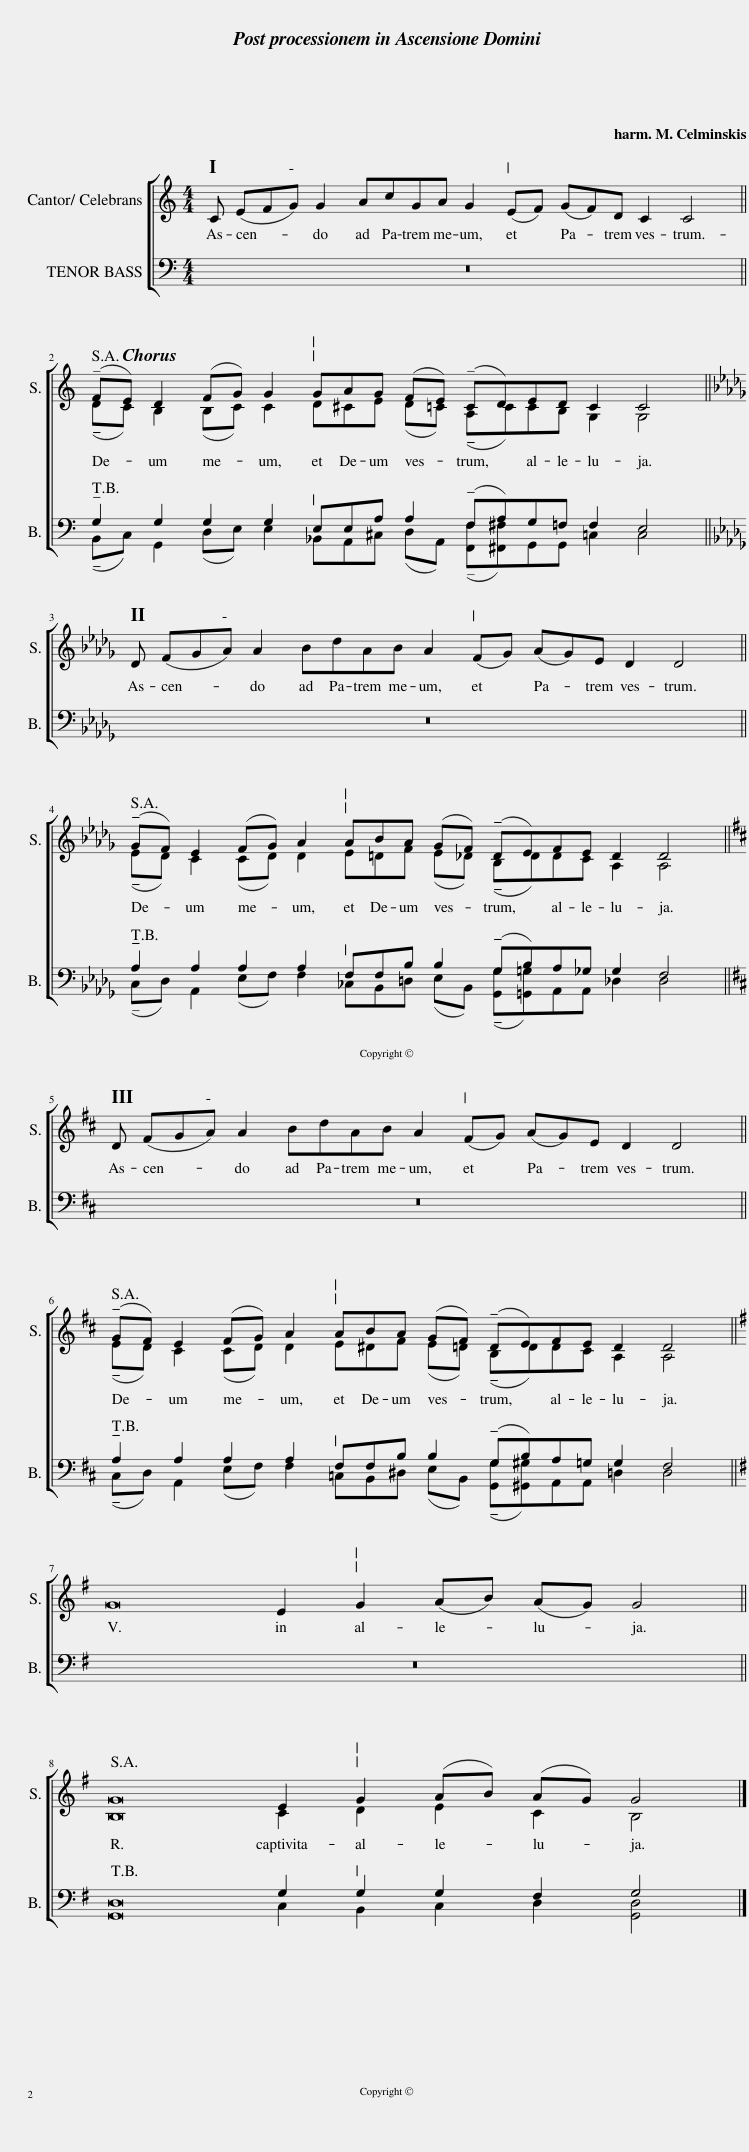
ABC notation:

X:1
%%score [ ( 1 2 ) ( 3 4 ) ]
L:1/8
M:4/4
I:linebreak $
K:C
V:1 treble
V:2 treble
V:3 bass
V:4 bass
V:1
 C (EFG) G2 AcGA G2 (EF) (GF)D C2 C4 ||$ (!tenuto!FE) D2 (FG) G2 GAG (FE) (!tenuto!CD)ED C2 C4 ||$[K:Db] D (FGA) A2 BdAB A2 (FG) (AG)E D2 D4 ||$ (!tenuto!GF) E2 (FG) A2 ABA (GF) (!tenuto!DE)FE D2 D4 ||$[K:D] D (FGA) A2 BdAB A2 (FG) (AG)E D2 D4 ||$ %5
 (!tenuto!GF) E2 (FG) A2 ABA (GF) (!tenuto!DE)FE D2 D4 ||$[K:G] G16 E2 G2 (AB) (AG) G4 ||$ G16 E2 G2 (AB) (AG) G4 |] %8
V:2
 x23 ||$ (!tenuto!DC) B,2 (B,C) C2 D^CE (D=C) (!tenuto!A,C)CB, G,2 G,4 ||$[K:Db] x23 ||$ (!tenuto!ED) C2 (CD) D2 E=DF (E_D) (!tenuto!B,D)DC A,2 A,4 ||$[K:D] x23 ||$ %5
 (!tenuto!ED) C2 (CD) D2 E^DF (E=D) (!tenuto!B,D)DC A,2 A,4 ||$[K:G] x28 ||$ B,16 C2 D2 E2 C2 B,4 |] %8
V:3
 z23 ||$ !tenuto!G,2 G,2 G,2 G,2 E,E,A, A,2 (!tenuto!F,A,)G,=F, F,2 E,4 ||$[K:Db] z23 ||$ !tenuto!A,2 A,2 A,2 A,2 F,F,B, B,2 (!tenuto!G,B,)A,_G, G,2 F,4 ||$[K:D] z23 ||$ %5
 !tenuto!A,2 A,2 A,2 A,2 F,F,B, B,2 (!tenuto!G,B,)A,=G, G,2 F,4 ||$[K:G] z28 ||$ D,16 G,2 G,2 G,2 F,2 G,4 |] %8
V:4
 x23 ||$ (!tenuto!B,,C,) G,,2 (D,E,) E,2 _B,,A,,^C, (D,A,,) (!tenuto![F,,F,][^F,,^F,])G,,G,, =C,2 C,4 ||$[K:Db] x23 ||$ (!tenuto!C,D,) A,,2 (E,F,) F,2 _C,B,,=D, (E,B,,) (!tenuto![G,,G,][=G,,=G,])A,,A,, _D,2 D,4 ||$[K:D] x23 ||$ %5
 (!tenuto!C,D,) A,,2 (E,F,) F,2 =C,B,,^D, (E,B,,) (!tenuto![G,,G,][^G,,^G,])A,,A,, =D,2 D,4 ||$[K:G] x28 ||$ G,,16 C,2 B,,2 C,2 D,2 [G,,D,]4 |] %8
